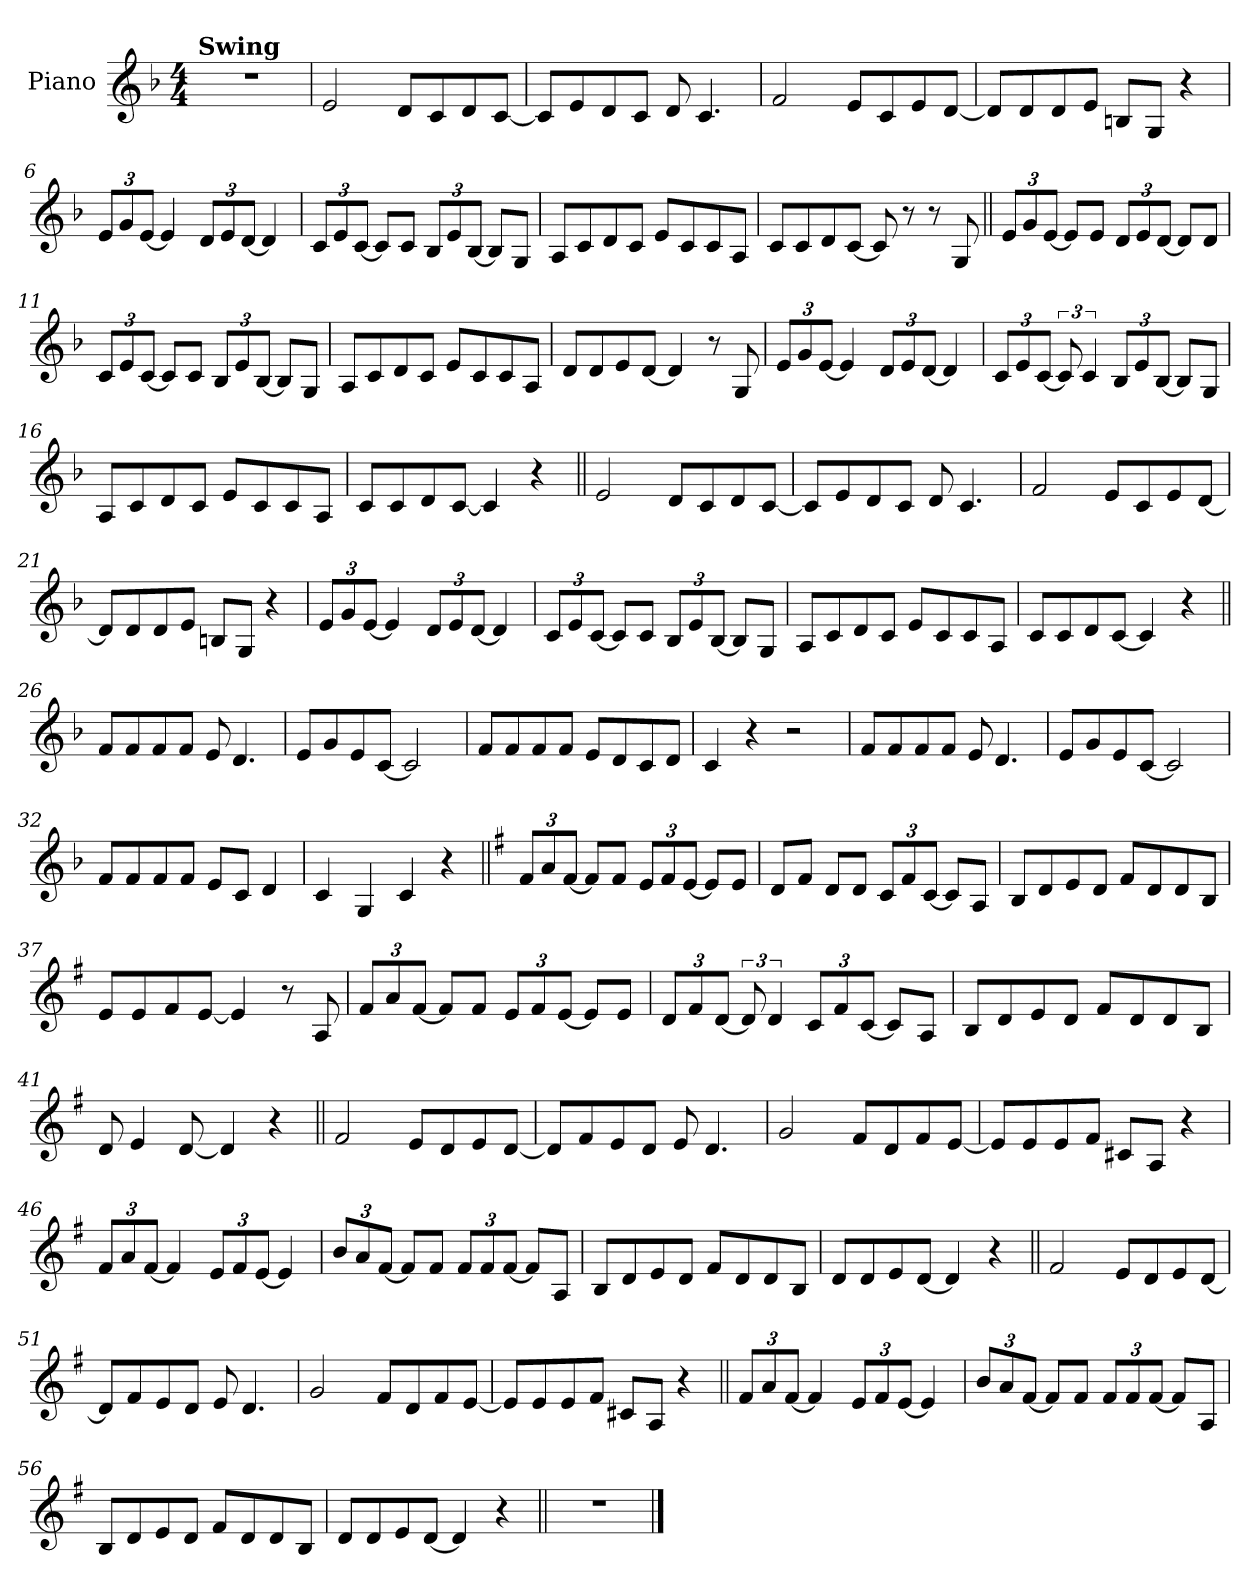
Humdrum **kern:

**kern
*part1
*staff1
*I"Piano
*I'Pno.
*clefG2
*k[b-]
*M4/4
=1
!LO:TX:a:B:t=Swing
1r
=2
2e
8dL
8c
8d
[8cJ
=3
8cL]
8e!
8d!
8c!J
8d!
4.c!
=4
2f
8eL
8c
8e
[8dJ
=5
8dL]
8d!
8d!
8e!J
8Bn!L
8G!J
4r
=6
*Xbrackettup
12eL
12g
[12eJ
4e]
12dL
12e
[12dJ
4d]
=7
12cL
12e
[12cJ
8cL]
8cJ
12B-L
12e
[12B-J
8B-L]
8GJ
=8
8AL
8c
8d
8cJ
8eL
8c
8c
8AJ
=9
8cL
8c
8d
[8cJ
8c]
8r
8r
8G
=10||
12eL
12g
[12eJ
8eL]
8eJ
12dL
12e
[12dJ
8dL]
8dJ
=11
12cL
12e
[12cJ
8cL]
8cJ
12B-L
12e
[12B-J
8B-L]
8GJ
=12
8AL
8c
8d
8cJ
8eL
8c
8c
8AJ
=13
8dL
8d
8e
[8dJ
4d]
8r
8G
=14
12eL
12g
[12eJ
4e]
12dL
12e
[12dJ
4d]
=15
12cL
12e
[12cJ
*brackettup
12c]
6c
*Xbrackettup
12B-L
12e
[12B-J
8B-L]
8GJ
=16
8AL
8c
8d
8cJ
8eL
8c
8c
8AJ
=17
8cL
8c
8d
[8cJ
4c]
4r
=18||
2e
8dL
8c
8d
[8cJ
=19
8cL]
8e!
8d!
8c!J
8d!
4.c!
=20
2f
8eL
8c
8e
[8dJ
=21
8dL]
8d!
8d!
8e!J
8Bn!L
8G!J
4r
=22
12eL
12g
[12eJ
4e]
12dL
12e
[12dJ
4d]
=23
12cL
12e
[12cJ
8cL]
8cJ
12B-L
12e
[12B-J
8B-L]
8GJ
=24
8AL
8c
8d
8cJ
8eL
8c
8c
8AJ
=25
8cL
8c
8d
[8cJ
4c]
4r
=26||
8f!L
8f!
8f!
8f!J
8e!
4.d!
=27
8e!L
8g!
8e!
[8c!J
2c!]
=28
8f!L
8f!
8f!
8f!J
8e!L
8d!
8c!
8d!J
=29
4c!
4r
2r
=30
8f!L
8f!
8f!
8f!J
8e!
4.d!
=31
8e!L
8g!
8e!
[8c!J
2c!]
=32
8f!L
8f!
8f!
8f!J
8e!L
8c!J
4d!
=33
4c!
4G!
4c!
4r
=34||
*k[f#]
12f#L
12a
[12f#J
8f#L]
8f#J
12eL
12f#
[12eJ
8eL]
8eJ
=35
8dL
8f#J
8dL
8dJ
12cL
12f#
[12cJ
8cL]
8AJ
=36
8BL
8d
8e
8dJ
8f#L
8d
8d
8BJ
=37
8eL
8e
8f#
[8eJ
4e]
8r
8A
=38
12f#L
12a
[12f#J
8f#L]
8f#J
12eL
12f#
[12eJ
8eL]
8eJ
=39
12dL
12f#
[12dJ
*brackettup
12d]
6d
*Xbrackettup
12cL
12f#
[12cJ
8cL]
8AJ
=40
8BL
8d
8e
8dJ
8f#L
8d
8d
8BJ
=41
8d
4e
[8d
4d]
4r
=42||
2f#
8eL
8d
8e
[8dJ
=43
8dL]
8f#!
8e!
8d!J
8e!
4.d!
=44
2g
8f#L
8d
8f#
[8eJ
=45
8eL]
8e!
8e!
8f#!J
8c#X!L
8A!J
4r
=46
12f#L
12a
[12f#J
4f#]
12eL
12f#
[12eJ
4e]
=47
12bL
12a
[12f#J
8f#L]
8f#J
12f#L
12f#
[12f#J
8f#L]
8AJ
=48
8BL
8d
8e
8dJ
8f#L
8d
8d
8BJ
=49
8dL
8d
8e
[8dJ
4d]
4r
=50||
2f#
8eL
8d
8e
[8dJ
=51
8dL]
8f#!
8e!
8d!J
8e!
4.d!
=52
2g
8f#L
8d
8f#
[8eJ
=53
8eL]
8e!
8e!
8f#!J
8c#X!L
8A!J
4r
=54||
12f#L
12a
[12f#J
4f#]
12eL
12f#
[12eJ
4e]
=55
12bL
12a
[12f#J
8f#L]
8f#J
12f#L
12f#
[12f#J
8f#L]
8AJ
=56
8BL
8d
8e
8dJ
8f#L
8d
8d
8BJ
=57
8dL
8d
8e
[8dJ
4d]
4r
=58||
1r
==
*-
